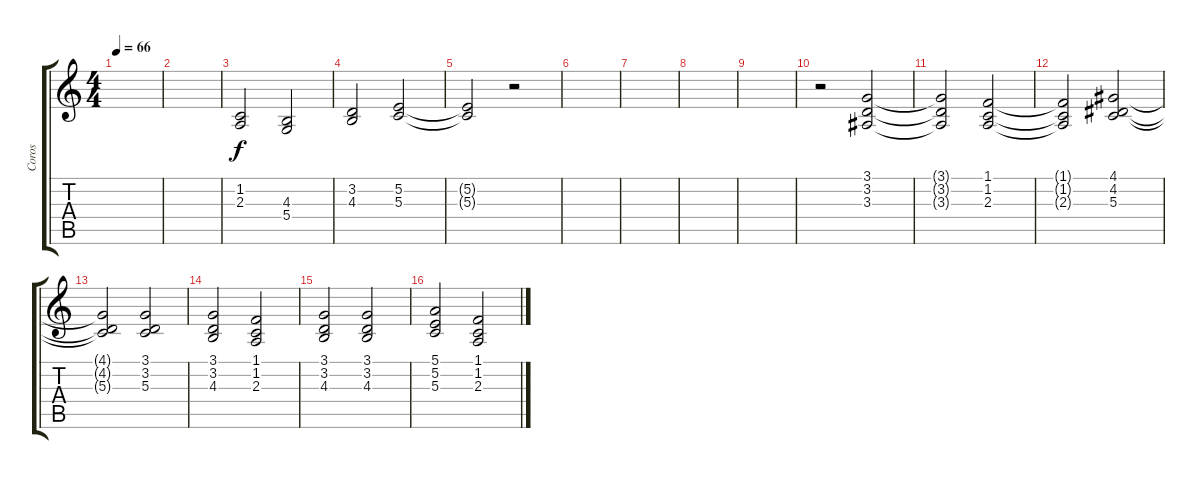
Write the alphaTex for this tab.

\track ("Coros" "Coros") {instrument choiraahs}
\staff {score tabs}
\tuning (E4 B3 G3 D3 A2 E2) {hide}
\ts (4 4)
\tempo 66
\clef g2
\ks c
|
|
(1.2 2.3).2 (4.3 5.4).2 |
(3.2 4.3).2 (5.2 5.3).2{volume 2} |
(5.2{t} 5.3{t}).2 r.2 |
|
|
|
|
r.2{volume 14} (3.1 3.2 3.3).2 |
(3.1{t} 3.2{t} 3.3{t}).2 (1.1 1.2 2.3).2 |
(1.1{t} 1.2{t} 2.3{t}).2 (4.1 4.2 5.3).2 |
(4.1{t} 4.2{t} 5.3{t}).2 (3.1 3.2 5.3).2 |
(3.1 3.2 4.3).2 (1.1 1.2 2.3).2 |
(3.1 3.2 4.3).2 (3.1 3.2 4.3).2 |
(5.1 5.2 5.3).2 (1.1 1.2 2.3).2
